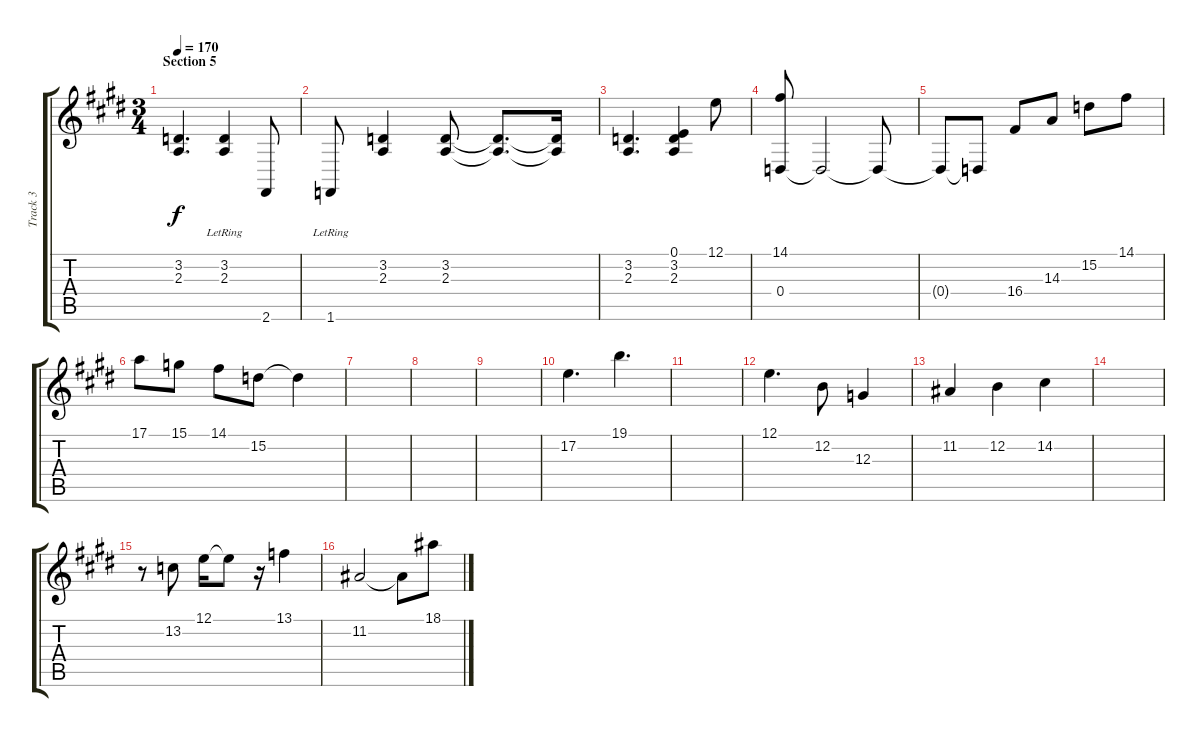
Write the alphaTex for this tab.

\track ("Track 3" "Track 3") {instrument acousticgrandpiano}
\staff {score tabs}
\tuning (E4 B3 G3 D3 A2 E2) {hide}
\ts (3 4)
\section ("" "Section 5")
\tempo 170
\clef g2
\ks e
(3.2 2.3).4{d dy f} (3.2{lr} 2.3).4 2.6.8 |
1.6{lr}.8 (3.2 2.3).4 (3.2 2.3).8 (3.2{t} 2.3{t}).8{d} (3.2{t} 2.3{t}).16 |
(3.2 2.3).4{d} (0.1 3.2 2.3).4 12.1.8 |
(14.1 0.4).8 0.4{t}.2 0.4{t}.8 |
0.4{t}.8 0.4{t}.8 16.4.8 14.3.8 15.2.8 14.1.8 |
17.1.8 15.1.8 14.1.8 15.2.8 15.2{t}.4 |
|
|
|
17.2.4{d} 19.1.4{d} |
|
12.1.4{d} 12.2.8 12.3.4 |
11.2.4 12.2.4 14.2.4 |
|
r.8 13.2.8 12.1.16 12.1{t}.8 r.16 13.1.4 |
11.2.2 11.2{t}.8 18.1.8
